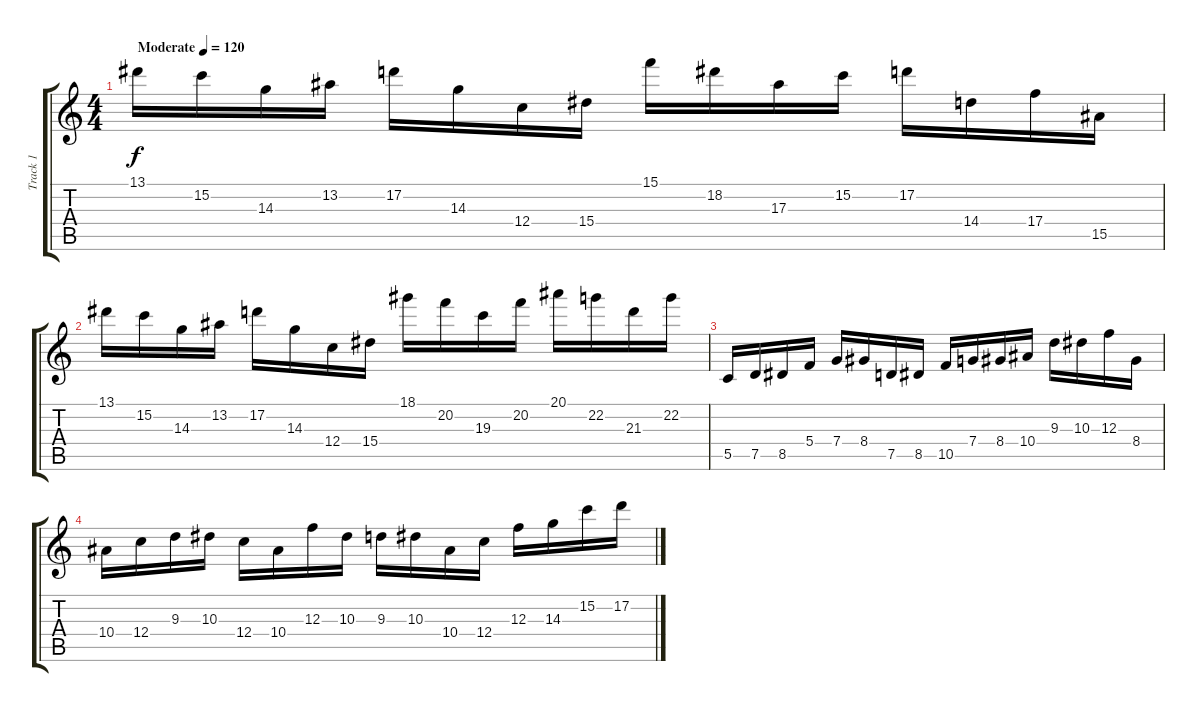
\track ("Track 1" "Track 1") {instrument overdrivenguitar}
\staff {score tabs}
\tuning (D4 A3 F3 C3 G2 C2) {hide}
\ts (4 4)
\tempo (120 "Moderate")
\clef g2
\ks c
13.1.16{dy f instrument overdrivenguitar} 15.2.16 14.3.16 13.2.16 17.2.16 14.3.16 12.4.16 15.4.16 15.1.16 18.2.16 17.3.16 15.2.16 17.2.16 14.4.16 17.4.16 15.5.16 |
13.1.16 15.2.16 14.3.16 13.2.16 17.2.16 14.3.16 12.4.16 15.4.16 18.1.16 20.2.16 19.3.16 20.2.16 20.1.16 22.2.16 21.3.16 22.2.16 |
5.5.16 7.5.16 8.5.16 5.4.16 7.4.16 8.4.16 7.5.16 8.5.16 10.5.16 7.4.16 8.4.16 10.4.16 9.3.16 10.3.16 12.3.16 8.4.16 |
10.4.16 12.4.16 9.3.16 10.3.16 12.4.16 10.4.16 12.3.16 10.3.16 9.3.16 10.3.16 10.4.16 12.4.16 12.3.16 14.3.16 15.2.16 17.2.16
